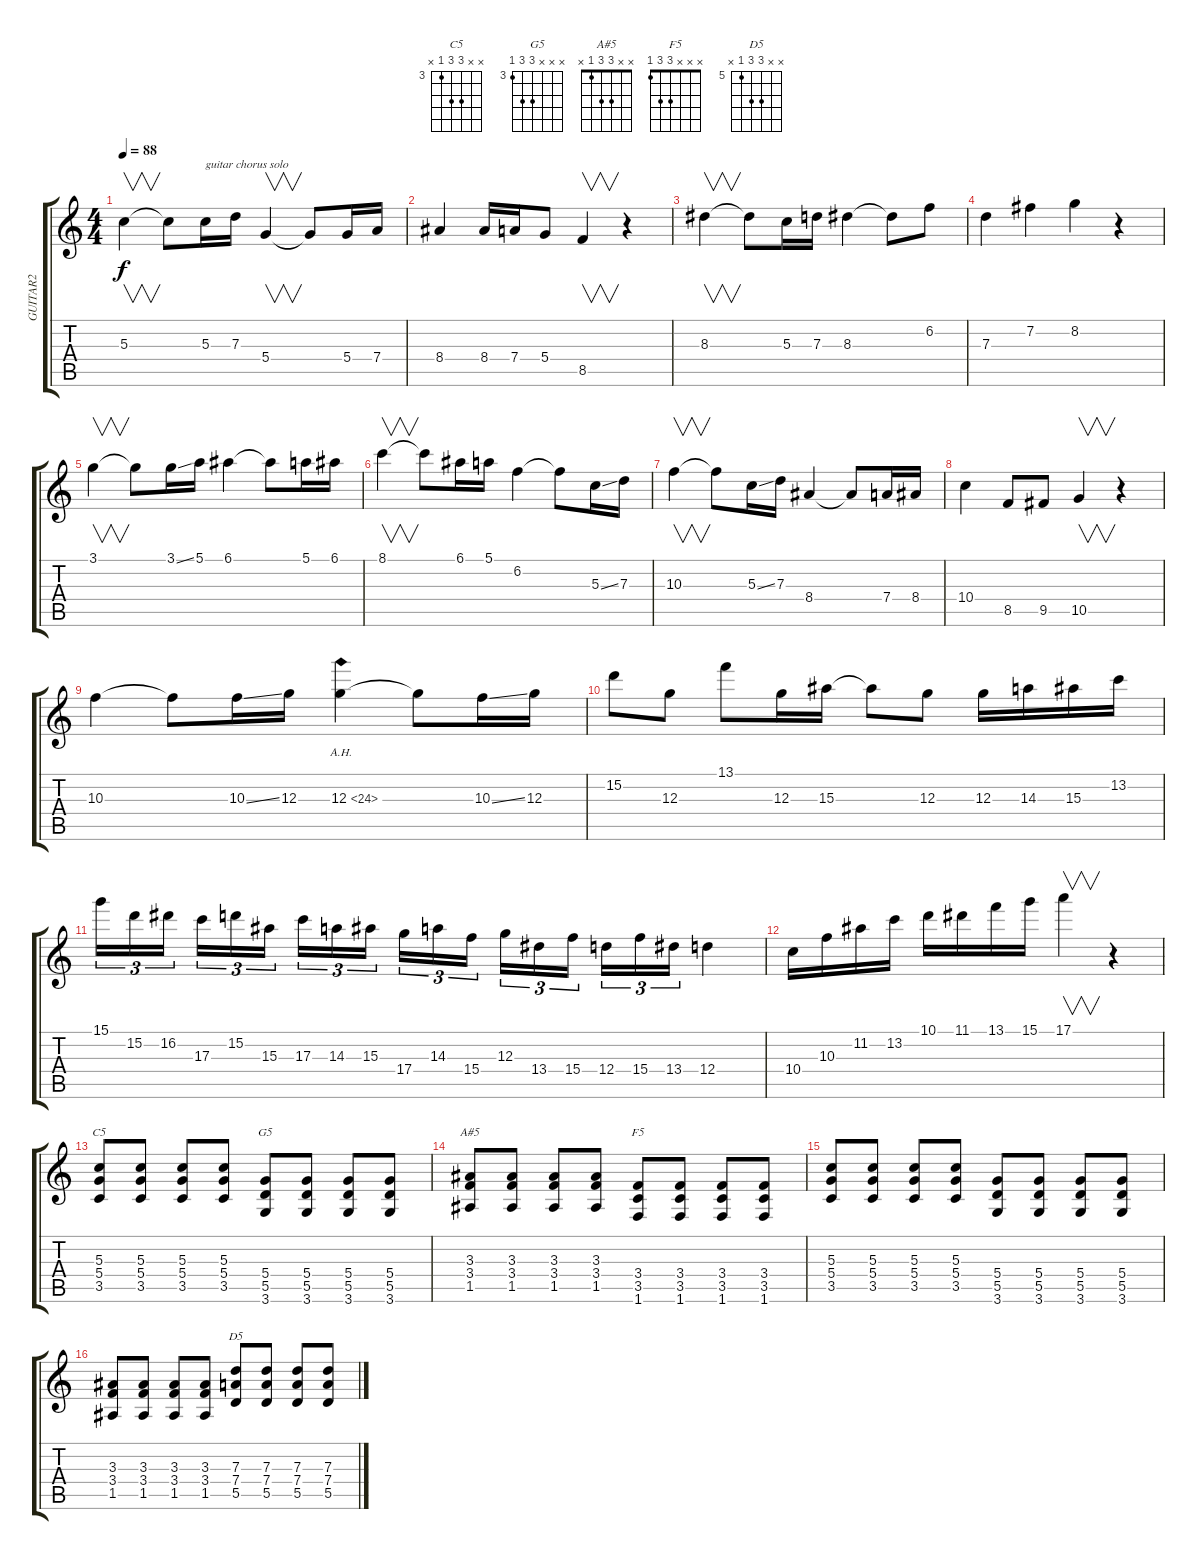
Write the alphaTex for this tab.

\track ("GUITAR2" "GUITAR2") {instrument overdrivenguitar}
\staff {score tabs}
\tuning (E4 B3 G3 D3 A2 E2) {hide}
\chord ("C5" x x 5 5 3 x) {firstfret 3}
\chord ("G5" x x x 5 5 3) {firstfret 3}
\chord ("A#5" x x 3 3 1 x)
\chord ("F5" x x x 3 3 1)
\chord ("D5" x x 7 7 5 x) {firstfret 5}
\ts (4 4)
\tempo 88
\clef g2
\ks c
5.3.4{v dy f} 5.3{t}.8 5.3.16{txt "guitar chorus solo"} 7.3.16 5.4.4{v} 5.4{t}.8 5.4.16 7.4.16 |
8.4.4 8.4.16 7.4.16 5.4.8 8.5.4{v} r.4 |
8.3.4{v} 8.3{t}.8 5.3.16 7.3.16 8.3.4 8.3{t}.8 6.2.8 |
7.3.4 7.2.4 8.2.4 r.4 |
3.1.4{v} 3.1{t}.8 3.1{ss}.16 5.1.16 6.1.4 6.1{t}.8 5.1.16 6.1.16 |
8.1.4{v} 8.1{t}.8 6.1.16 5.1.16 6.2.4 6.2{t}.8 5.3{ss}.16 7.3.16 |
10.3.4{v} 10.3{t}.8 5.3{ss}.16 7.3.16 8.4.4 8.4{t}.8 7.4.16 8.4.16 |
10.4.4 8.5.8 9.5.8 10.5.4{v} r.4 |
10.3.4 10.3{t}.8 10.3{ss}.16 12.3.16 12.3{ah 12}.4 12.3{t}.8 10.3{ss}.16 12.3.16 |
15.2.8 12.3.8 13.1.8 12.3.16 15.3.16 15.3{t}.8 12.3.8 12.3.16 14.3.16 15.3.16 13.2.16 |
15.1.16{tu (3 2)} 15.2.16{tu (3 2)} 16.2.16{tu (3 2)} 17.3.16{tu (3 2)} 15.2.16{tu (3 2)} 15.3.16{tu (3 2)} 17.3.16{tu (3 2)} 14.3.16{tu (3 2)} 15.3.16{tu (3 2)} 17.4.16{tu (3 2)} 14.3.16{tu (3 2)} 15.4.16{tu (3 2)} 12.3.16{tu (3 2)} 13.4.16{tu (3 2)} 15.4.16{tu (3 2)} 12.4.16{tu (3 2)} 15.4.16{tu (3 2)} 13.4.16{tu (3 2)} 12.4.4 |
10.4.16 10.3.16 11.2.16 13.2.16 10.1.16 11.1.16 13.1.16 15.1.16 17.1.4{v} r.4 |
(5.3 5.4 3.5).8{ch "C5"} (5.3 5.4 3.5).8 (5.3 5.4 3.5).8 (5.3 5.4 3.5).8 (5.4 5.5 3.6).8{ch "G5"} (5.4 5.5 3.6).8 (5.4 5.5 3.6).8 (5.4 5.5 3.6).8 |
(3.3 3.4 1.5).8{ch "A#5"} (3.3 3.4 1.5).8 (3.3 3.4 1.5).8 (3.3 3.4 1.5).8 (3.4 3.5 1.6).8{ch "F5"} (3.4 3.5 1.6).8 (3.4 3.5 1.6).8 (3.4 3.5 1.6).8 |
(5.3 5.4 3.5).8 (5.3 5.4 3.5).8 (5.3 5.4 3.5).8 (5.3 5.4 3.5).8 (5.4 5.5 3.6).8 (5.4 5.5 3.6).8 (5.4 5.5 3.6).8 (5.4 5.5 3.6).8 |
(3.3 3.4 1.5).8 (3.3 3.4 1.5).8 (3.3 3.4 1.5).8 (3.3 3.4 1.5).8 (7.3 7.4 5.5).8{ch "D5"} (7.3 7.4 5.5).8 (7.3 7.4 5.5).8 (7.3 7.4 5.5).8
